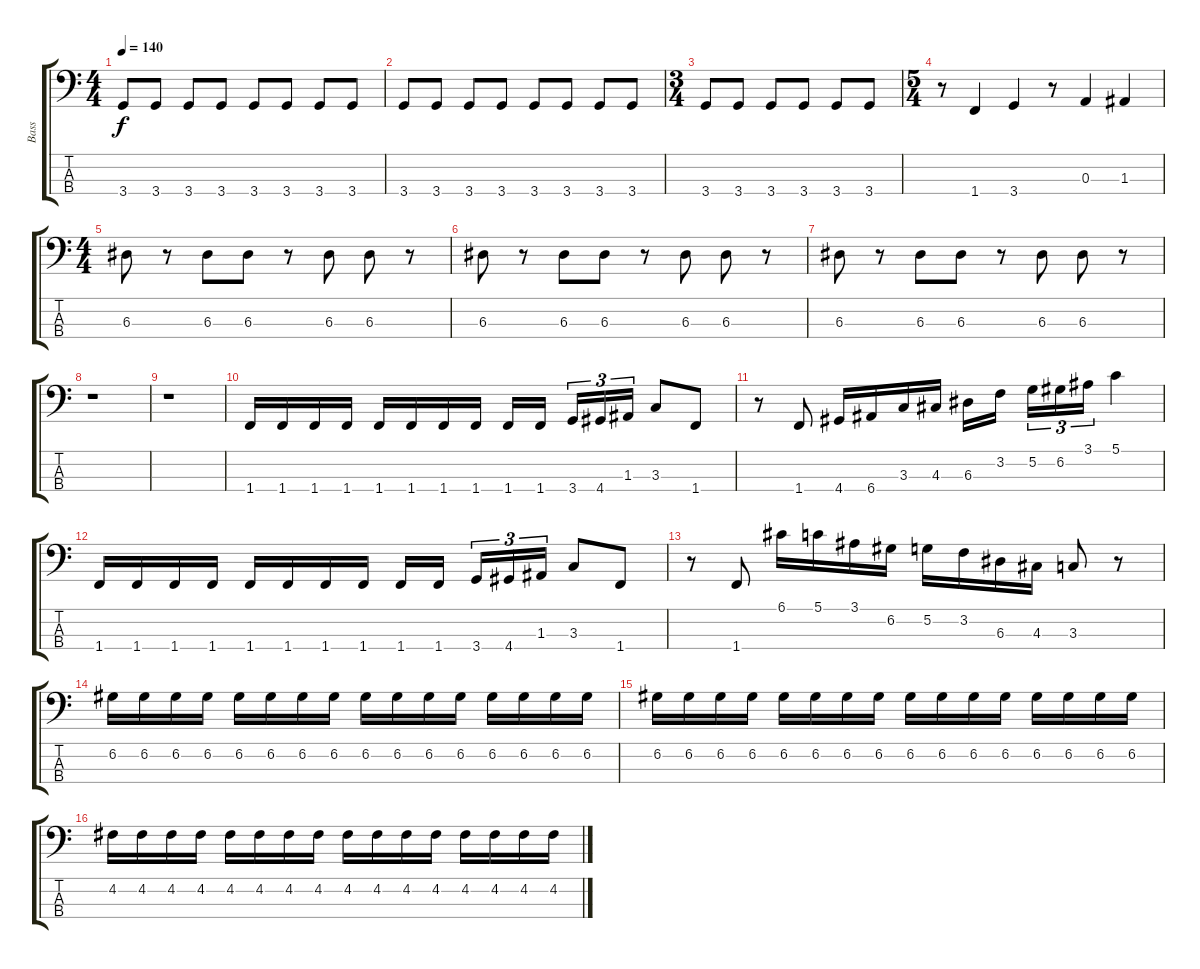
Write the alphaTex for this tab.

\track ("Bass" "Bass") {instrument electricbassfinger}
\staff {score tabs}
\tuning (G2 D2 A1 E1) {hide}
\ts (4 4)
\tempo 140
\clef f4
\ks c
3.4.8{dy f} 3.4.8 3.4.8 3.4.8 3.4.8 3.4.8 3.4.8 3.4.8 |
3.4.8 3.4.8 3.4.8 3.4.8 3.4.8 3.4.8 3.4.8 3.4.8 |
\ts (3 4)
3.4.8 3.4.8 3.4.8 3.4.8 3.4.8 3.4.8 |
\ts (5 4)
r.8 1.4.4 3.4.4 r.8 0.3.4 1.3.4 |
\ts (4 4)
6.3.8 r.8 6.3.8 6.3.8 r.8 6.3.8 6.3.8 r.8 |
6.3.8 r.8 6.3.8 6.3.8 r.8 6.3.8 6.3.8 r.8 |
6.3.8 r.8 6.3.8 6.3.8 r.8 6.3.8 6.3.8 r.8 |
r.1 |
r.1 |
1.4.16 1.4.16 1.4.16 1.4.16 1.4.16 1.4.16 1.4.16 1.4.16 1.4.16 1.4.16 3.4.16{tu (3 2)} 4.4.16{tu (3 2)} 1.3.16{tu (3 2)} 3.3.8 1.4.8 |
r.8 1.4.8 4.4.16 6.4.16 3.3.16 4.3.16 6.3.16 3.2.16 5.2.16{tu (3 2)} 6.2.16{tu (3 2)} 3.1.16{tu (3 2)} 5.1.4 |
1.4.16 1.4.16 1.4.16 1.4.16 1.4.16 1.4.16 1.4.16 1.4.16 1.4.16 1.4.16 3.4.16{tu (3 2)} 4.4.16{tu (3 2)} 1.3.16{tu (3 2)} 3.3.8 1.4.8 |
r.8 1.4.8 6.1.16 5.1.16 3.1.16 6.2.16 5.2.16 3.2.16 6.3.16 4.3.16 3.3.8 r.8 |
6.2.16 6.2.16 6.2.16 6.2.16 6.2.16 6.2.16 6.2.16 6.2.16 6.2.16 6.2.16 6.2.16 6.2.16 6.2.16 6.2.16 6.2.16 6.2.16 |
6.2.16 6.2.16 6.2.16 6.2.16 6.2.16 6.2.16 6.2.16 6.2.16 6.2.16 6.2.16 6.2.16 6.2.16 6.2.16 6.2.16 6.2.16 6.2.16 |
4.2.16 4.2.16 4.2.16 4.2.16 4.2.16 4.2.16 4.2.16 4.2.16 4.2.16 4.2.16 4.2.16 4.2.16 4.2.16 4.2.16 4.2.16 4.2.16
